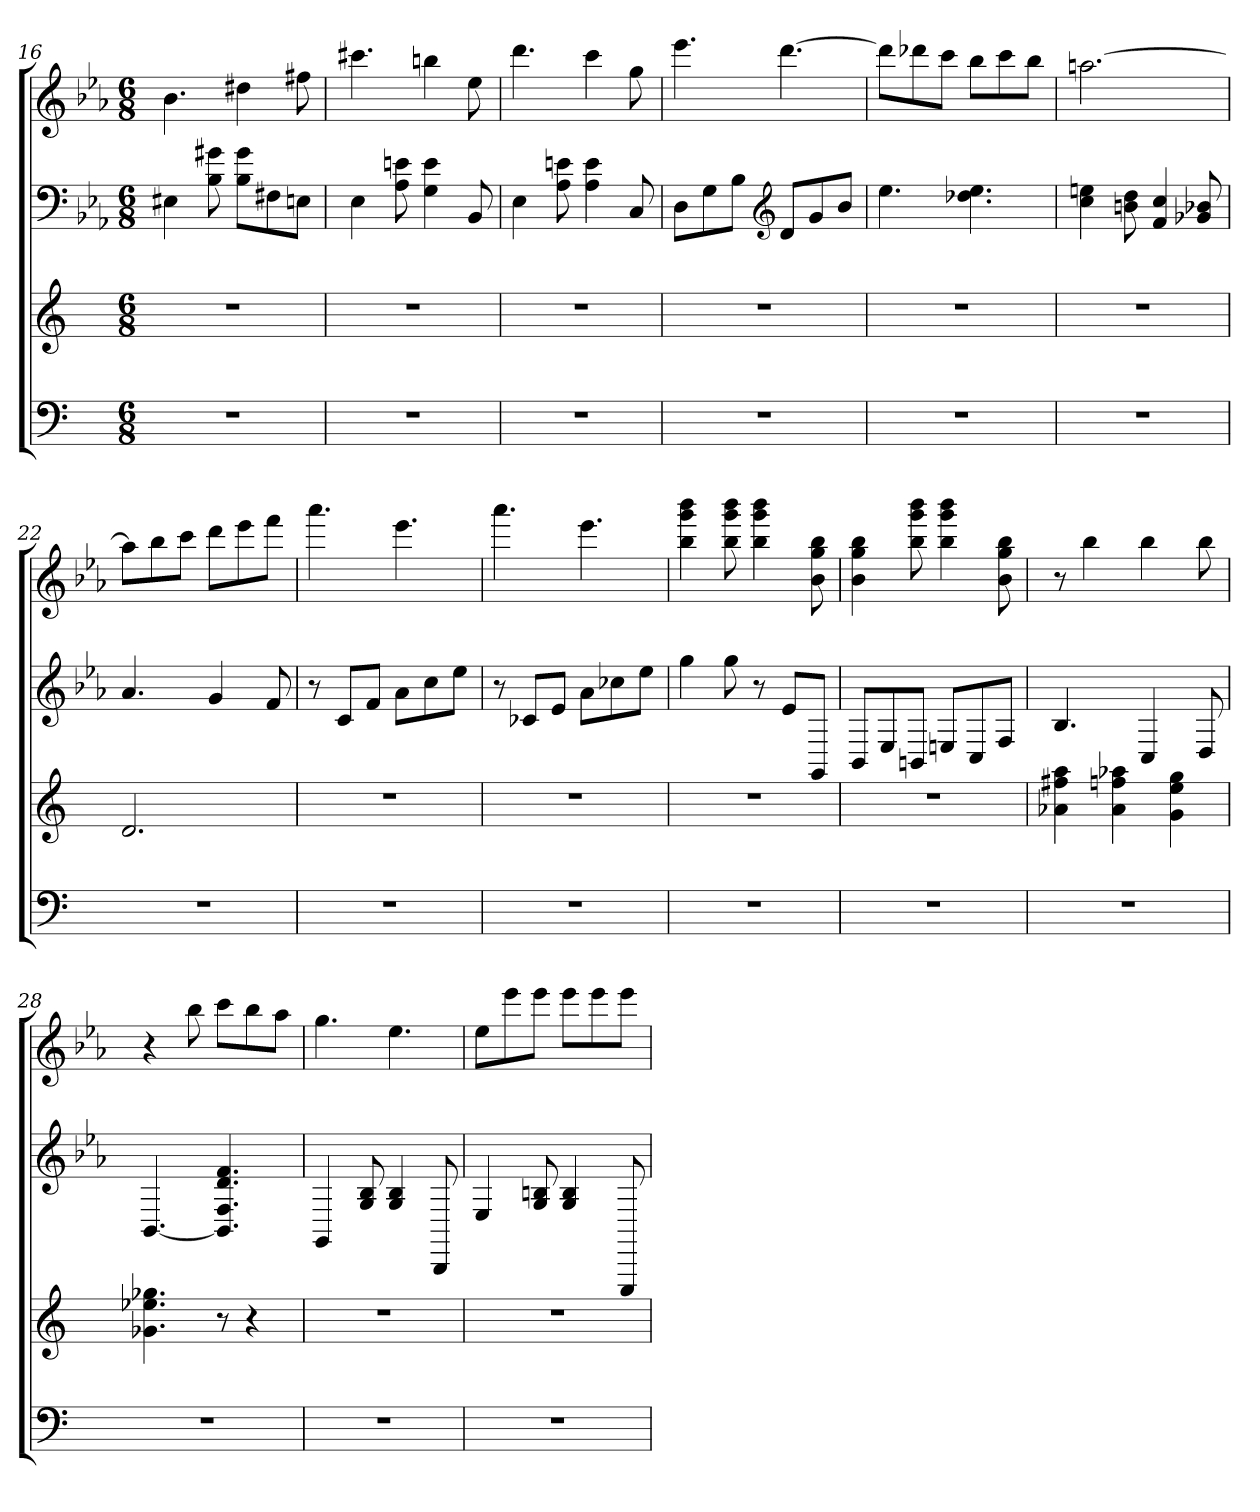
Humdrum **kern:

**kern	**kern	**kern	**kern
*part4	*part3	*part2	*part1
*staff4	*staff3	*staff2	*staff1
*clefF4	*clefG2	*clefF4	*clefG2
*k[]	*k[]	*k[b-e-a-]	*k[b-e-a-]
*	*	*E-:	*E-:
*M6/8	*M6/8	*M6/8	*M6/8
=16	=16	=16	=16
2.r	2.r	4E#X\	4.b-\
.	.	8B-\ 8g#X\	.
.	.	8B-\ 8g#\L	4dd#X\
.	.	8F#X\	.
.	.	8En\J	8ff#X\
=17	=17	=17	=17
2.r	2.r	4E-\	4.ccc#X\
.	.	8A-\ 8en\	.
.	.	4G\ 4e\	4bbn\
.	.	8BB-/	8ee-\
=18	=18	=18	=18
2.r	2.r	4E-\	4.ddd\
.	.	8A-\ 8en\	.
.	.	4A-\ 4e\	4ccc\
.	.	8C/	8gg\
=19	=19	=19	=19
2.r	2.r	8D\L	4.eee-\
.	.	8G\	.
.	.	8B-\J	.
*	*	*clefG2	*
.	.	8d/L	[4.ddd\
.	.	8g/	.
.	.	8b-/J	.
=20	=20	=20	=20
2.r	2.r	4.ee-\	8ddd\L]
.	.	.	8ddd-X\
.	.	.	8ccc\J
.	.	4.dd-X\ 4.ee-\	8bb-\L
.	.	.	8ccc\
.	.	.	8bb-\J
=21	=21	=21	=21
2.r	2.r	4cc\ 4een\	[2.aan\
.	.	8bn\ 8dd\	.
.	.	4f/ 4cc/	.
.	.	8g-X/ 8b-X/	.
=22	=22	=22	=22
2.r	2.d/	4.a-/	8aa\L]
.	.	.	8bb-\
.	.	.	8ccc\J
.	.	4g/	8ddd\L
.	.	.	8eee-\
.	.	8f/	8fff\J
=23	=23	=23	=23
2.r	2.r	8r	4.aaa-\
.	.	8c/L	.
.	.	8f/J	.
.	.	8a-\L	4.eee-\
.	.	8cc\	.
.	.	8ee-\J	.
=24	=24	=24	=24
2.r	2.r	8r	4.aaa-\
.	.	8c-X/L	.
.	.	8e-/J	.
.	.	8a-\L	4.eee-\
.	.	8cc-X\	.
.	.	8ee-\J	.
=25	=25	=25	=25
2.r	2.r	4gg\	4bb-\ 4ggg\ 4bbb-\
.	.	8gg\	8bb-\ 8ggg\ 8bbb-\
.	.	8r	4bb-\ 4ggg\ 4bbb-\
.	.	8e-/L	.
.	.	8GG/J	8b-\ 8gg\ 8bb-\
=26	=26	=26	=26
2.r	2.r	8BB-/L	4b-\ 4gg\ 4bb-\
.	.	8E-/	.
.	.	8BBn/J	8bb-\ 8ggg\ 8bbb-\
.	.	8En/L	4bb-\ 4ggg\ 4bbb-\
.	.	8C/	.
.	.	8F/J	8b-\ 8gg\ 8bb-\
=27	=27	=27	=27
2.r	4a-X\ 4ff#X\ 4aa\	4.B-/	8r
.	.	.	4bb-\
.	4a-\ 4ffn\ 4aa-X\	.	.
.	.	4C/	4bb-\
.	4g\ 4ee\ 4gg\	.	.
.	.	8D/	8bb-\
=28	=28	=28	=28
2.r	4.g-X\ 4.ee-X\ 4.gg-X\	[4.BB-/	4r
.	.	.	8bb-\
.	8r	4.BB-]/ 4.F/ 4.d/ 4.f/	8ccc\L
.	4r	.	8bb-\
.	.	.	8aa-\J
=29	=29	=29	=29
2.r	2.r	4GG/	4.gg\
.	.	8G/ 8B-/	.
.	.	4G/ 4B-/	4.ee-\
.	.	8BBB-/	.
=30	=30	=30	=30
2.r	2.r	4E-/	8ee-\L
.	.	.	8eee-\
.	.	8G/ 8Bn/	8eee-\J
.	.	4G/ 4B/	8eee-\L
.	.	.	8eee-\
.	.	8EEE-/	8eee-\J
=	=	=	=
*-	*-	*-	*-
